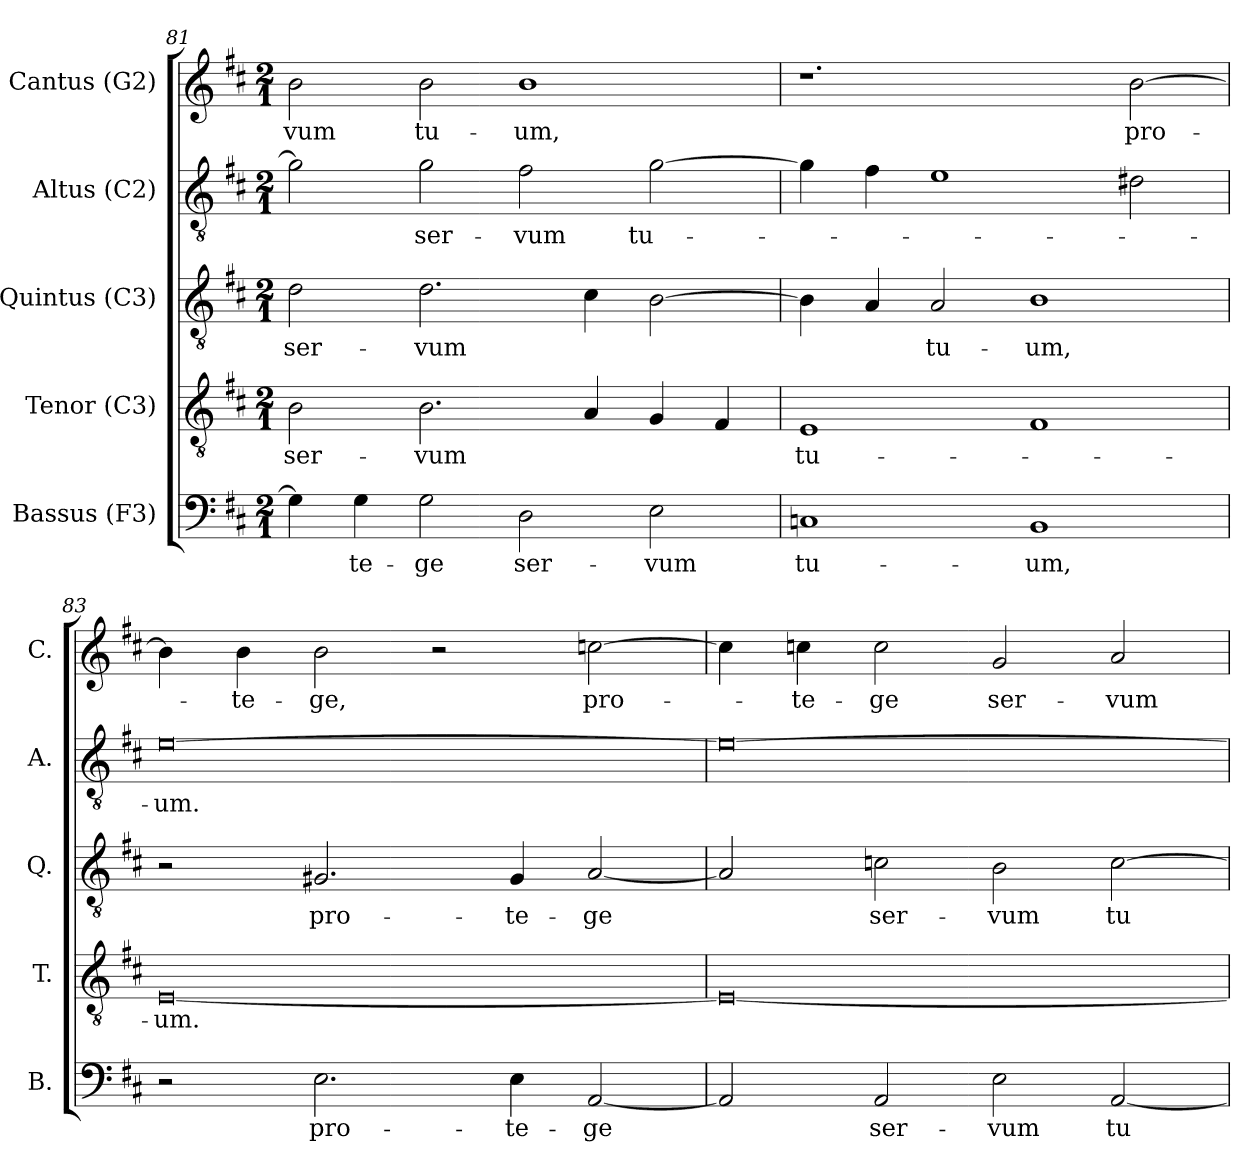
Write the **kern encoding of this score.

**kern	**text	**kern	**text	**kern	**text	**kern	**text	**kern	**text
*part5	*part5	*part4	*part4	*part3	*part3	*part2	*part2	*part1	*part1
*staff5	*staff5	*staff4	*staff4	*staff3	*staff3	*staff2	*staff2	*staff1	*staff1
*I"Bassus (F3)	*	*I"Tenor (C3)	*	*I"Quintus (C3)	*	*I"Altus (C2)	*	*I"Cantus (G2)	*
*I'B.	*	*I'T.	*	*I'Q.	*	*I'A.	*	*I'C.	*
*clefF4	*	*clefGv2	*	*clefGv2	*	*clefGv2	*	*clefG2	*
*	*	*	*	*ITrd7c12	*	*ITrd7c12	*	*	*
*k[f#c#]	*	*k[f#c#]	*	*k[f#c#]	*	*k[f#c#]	*	*k[f#c#]	*
*D:	*	*D:	*	*D:	*	*D:	*	*D:	*
*M2/1	*	*M2/1	*	*M2/1	*	*M2/1	*	*M2/1	*
=81	=81	=81	=81	=81	=81	=81	=81	=81	=81
!	!	!	!LO:LY:b:color=#000000	!	!	!	!	!	!
!	!	!	!	!	!LO:LY:b:color=#000000	!	!	!	!
!	!	!	!	!	!	!	!	!	!LO:LY:b:color=#000000
4Gi\]	.	2Bi\	ser-	2Di\	ser-	2Gi\]	.	2bi\	-vum
!	!LO:LY:b:color=#000000	!	!	!	!	!	!	!	!
4Gi\	-te-	.	.	.	.	.	.	.	.
!	!LO:LY:b:color=#000000	!	!	!	!	!	!	!	!
!	!	!	!LO:LY:b:color=#000000	!	!	!	!	!	!
!	!	!	!	!	!LO:LY:b:color=#000000	!	!	!	!
!	!	!	!	!	!	!	!LO:LY:b:color=#000000	!	!
!	!	!	!	!	!	!	!	!	!LO:LY:b:color=#000000
2Gi\	-ge	2.Bi\	-vum	2.Di\	-vum	2Gi\	ser-	2bi\	tu-
!	!LO:LY:b:color=#000000	!	!	!	!	!	!	!	!
!	!	!	!	!	!	!	!LO:LY:b:color=#000000	!	!
!	!	!	!	!	!	!	!	!	!LO:LY:b:color=#000000
2Di\	ser-	.	.	.	.	2F#i\	-vum	1bi	-um,
.	.	4Ai/	.	4C#i\	.	.	.	.	.
!	!LO:LY:b:color=#000000	!	!	!	!	!	!	!	!
!	!	!	!	!	!	!	!LO:LY:b:color=#000000	!	!
2Ei\	-vum	4Gi/	.	[2BBi\	.	[2Gi\	tu-	.	.
.	.	4F#i/	.	.	.	.	.	.	.
!!LO:LB:g=z
=82	=82	=82	=82	=82	=82	=82	=82	=82	=82
!	!LO:LY:b:color=#000000	!	!	!	!	!	!	!	!
!	!	!	!LO:LY:b:color=#000000	!	!	!	!	!	!
1Cni	tu-	1Ei	tu-	4BBi\]	.	4Gi\]	.	1.r	.
.	.	.	.	4AAi/	.	4F#i\	.	.	.
!	!	!	!	!	!LO:LY:b:color=#000000	!	!	!	!
.	.	.	.	2AAi/	tu-	1Ei	.	.	.
!	!LO:LY:b:color=#000000	!	!	!	!	!	!	!	!
!	!	!	!	!	!LO:LY:b:color=#000000	!	!	!	!
1BBi	-um,	1F#i	.	1BBi	-um,	.	.	.	.
!	!	!	!	!	!	!	!	!	!LO:LY:b:color=#000000
.	.	.	.	.	.	2D#Xi\	.	[2bi\	pro-
=83	=83	=83	=83	=83	=83	=83	=83	=83	=83
!	!	!	!LO:LY:b:color=#000000	!	!	!	!	!	!
!	!	!	!	!	!	!	!LO:LY:b:color=#000000	!	!
2r	.	[0Ei	-um.	2r	.	[0Ei	-um.	4bi\]	.
!	!	!	!	!	!	!	!	!	!LO:LY:b:color=#000000
.	.	.	.	.	.	.	.	4bi\	-te-
!	!LO:LY:b:color=#000000	!	!	!	!	!	!	!	!
!	!	!	!	!	!LO:LY:b:color=#000000	!	!	!	!
!	!	!	!	!	!	!	!	!	!LO:LY:b:color=#000000
2.Ei\	pro-	.	.	2.GG#Xi/	pro-	.	.	2bi\	-ge,
.	.	.	.	.	.	.	.	2r	.
!	!LO:LY:b:color=#000000	!	!	!	!	!	!	!	!
!	!	!	!	!	!LO:LY:b:color=#000000	!	!	!	!
4Ei\	-te-	.	.	4GG#i/	-te-	.	.	.	.
!	!LO:LY:b:color=#000000	!	!	!	!	!	!	!	!
!	!	!	!	!	!LO:LY:b:color=#000000	!	!	!	!
!	!	!	!	!	!	!	!	!	!LO:LY:b:color=#000000
[2AAi/	-ge	.	.	[2AAi/	-ge	.	.	[2ccni\	pro-
=84	=84	=84	=84	=84	=84	=84	=84	=84	=84
2AAi/]	.	0Ei_	.	2AAi/]	.	0Ei_	.	4cci\]	.
!	!	!	!	!	!	!	!	!	!LO:LY:b:color=#000000
.	.	.	.	.	.	.	.	4cci\	-te-
!	!LO:LY:b:color=#000000	!	!	!	!	!	!	!	!
!	!	!	!	!	!LO:LY:b:color=#000000	!	!	!	!
!	!	!	!	!	!	!	!	!	!LO:LY:b:color=#000000
2AAi/	ser-	.	.	2Cni\	ser-	.	.	2cci\	-ge
!	!LO:LY:b:color=#000000	!	!	!	!	!	!	!	!
!	!	!	!	!	!LO:LY:b:color=#000000	!	!	!	!
!	!	!	!	!	!	!	!	!	!LO:LY:b:color=#000000
2Ei\	-vum	.	.	2BBi\	-vum	.	.	2gi/	ser-
!	!LO:LY:b:color=#000000	!	!	!	!	!	!	!	!
!	!	!	!	!	!LO:LY:b:color=#000000	!	!	!	!
!	!	!	!	!	!	!	!	!	!LO:LY:b:color=#000000
[2AAi/	tu-	.	.	[2Ci\	tu-	.	.	2ai/	-vum
=	=	=	=	=	=	=	=	=	=
*-	*-	*-	*-	*-	*-	*-	*-	*-	*-
